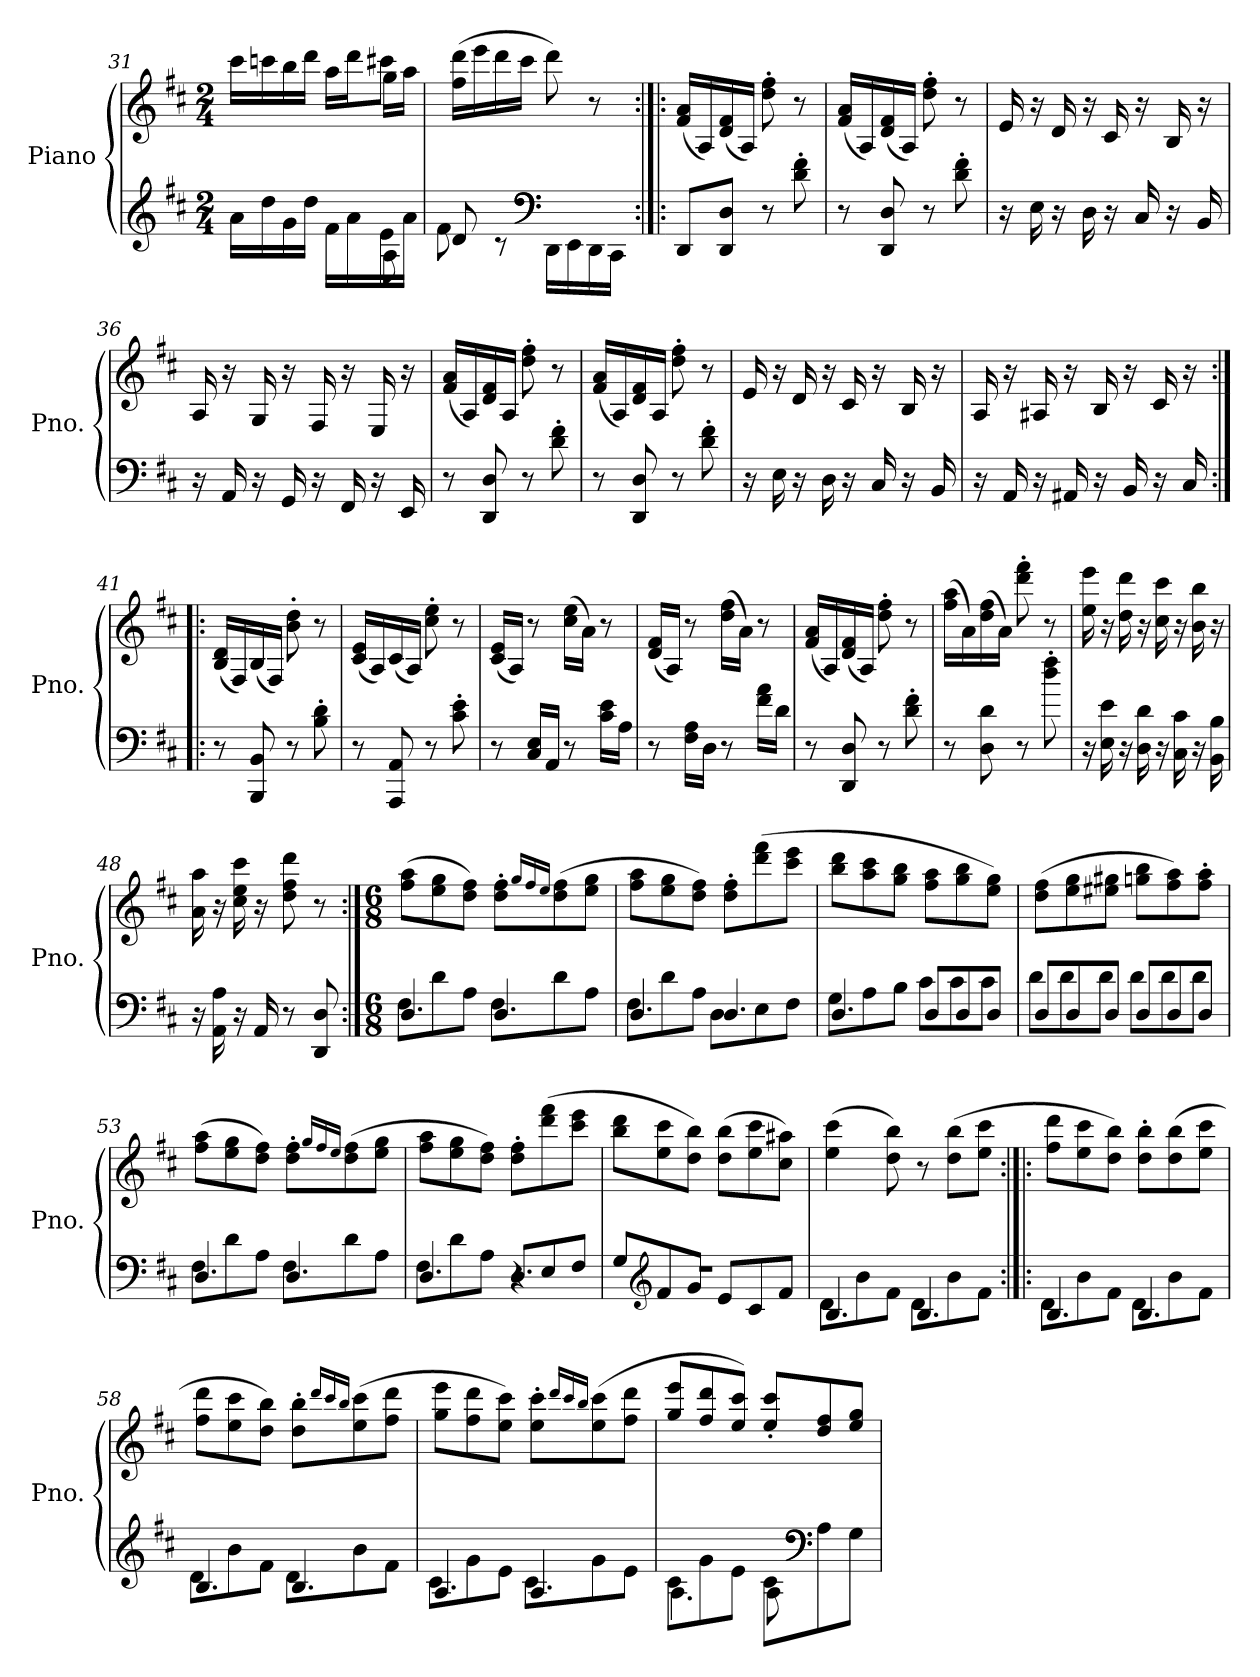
**kern	**kern
*part1	*part1
*staff2	*staff1
*I"Piano	*
*I'Pno.	*
*clefG2	*clefG2
*k[f#c#]	*k[f#c#]
*D:	*D:
*M2/4	*M2/4
=31	=31
*^	*^
*	*^	*	*
4ryy	16a\LL	4ryy	16ccc#\LL	4.ryy
.	16dd\	.	16cccn\	.
.	16g\	.	16bb\	.
.	16dd\JJ	.	16ddd\JJ	.
8ryy	16f#\LL	8ryy	16aa\LL	.
.	16a\	.	16ddd\J	.
8ryy	16e\	8A\	8ccc#X\J	16gg\LL
.	16a\JJ	.	.	16aa\JJ
*	*	*	*v	*v
!!LO:LB:g=z
=32	=32	=32	=32
2ryy	8d/	8f#\	(>16ff#\ 16ddd\LL
.	.	.	16eee\
.	8ryy	8r	16ddd\
.	.	.	16ccc#\JJ
*clefF4	*	*	*
.	4ryy	16DD\LL	8ddd\)
.	.	16EE\	.
.	.	16DD\	8r
.	.	16CC#\JJ	.
*v	*v	*v	*
=33:|!|:	=33:|!|:
8DD/L	(<16f#/ 16a/LL
.	16A/)
8DD/ 8D/J	(<16d/ 16f#/
.	16A/JJ)
8r	8dd\' 8ff#\'
8d\' 8f#\'	8r
=34	=34
8r	(<16f#/ 16a/LL
.	16A/)
8DD/ 8D/	(<16d/ 16f#/
.	16A/JJ)
8r	8dd\' 8ff#\'
8d\' 8f#\'	8r
=35	=35
16r	16e/
16E\	16r
16r	16d/
16D\	16r
16r	16c#/
16C#/	16r
16r	16B/
16BB/	16r
!!LO:LB:g=z
=36	=36
16r	16A/
16AA/	16r
16r	16G/
16GG/	16r
16r	16F#/
16FF#/	16r
16r	16E/
16EE/	16r
=37	=37
8r	(<16f#/ 16a/LL
.	16A/)
8DD/ 8D/	16d/ 16f#/
.	16A/JJ
8r	8dd\' 8ff#\'
8d\' 8f#\'	8r
=38	=38
8r	(<16f#/ 16a/LL
.	16A/)
8DD/ 8D/	16d/ 16f#/
.	16A/JJ
8r	8dd\' 8ff#\'
8d\' 8f#\'	8r
=39	=39
16r	16e/
16E\	16r
16r	16d/
16D\	16r
16r	16c#/
16C#/	16r
16r	16B/
16BB/	16r
!!LO:LB:g=z
=40	=40
16r	16A/
16AA/	16r
16r	16A#X/
16AA#X/	16r
16r	16B/
16BB/	16r
16r	16c#/
16C#/	16r
=41:|!|:	=41:|!|:
8r	(<16B/ 16d/LL
.	16F#/)
8BBB/ 8BB/	(<16B/
.	16F#/JJ)
8r	8b\' 8dd\'
8B\' 8d\'	8r
=42	=42
8r	(<16c#/ 16e/LL
.	16A/)
8AAA/ 8AA/	(<16c#/
.	16A/JJ)
8r	8cc#\' 8ee\'
8c#\' 8e\'	8r
=43	=43
8r	(<16c#/ 16e/LL
.	16A/JJ)
16C#/ 16E/LL	8r
16AA/JJ	.
8r	(>16cc#\ 16ee\LL
.	16a\JJ)
16c#\ 16e\LL	8r
16A\JJ	.
!!LO:LB:g=z
=44	=44
8r	(<16d/ 16f#/LL
.	16A/JJ)
16F#\ 16A\LL	8r
16D\JJ	.
8r	(>16dd\ 16ff#\LL
.	16a\JJ)
16f#\ 16a\LL	8r
16d\JJ	.
=45	=45
8r	(<16f#/ 16a/LL
.	16A/)
8DD/ 8D/	(<16d/ 16f#/
.	16A/JJ)
8r	8dd\' 8ff#\'
8d\' 8f#\'	8r
=46	=46
8r	(>16ff#\ 16aa\LL
.	16a\)
8D\ 8d\	(>16dd\ 16ff#\
.	16a\JJ)
8r	8ddd\' 8fff#\'
8dd\' 8ff#\'	8r
=47	=47
16r	16ee\ 16eee\
16E\ 16e\	16r
16r	16dd\ 16ddd\
16D\ 16d\	16r
16r	16cc#\ 16ccc#\
16C#\ 16c#\	16r
16r	16b\ 16bb\
16BB\ 16B\	16r
=48	=48
16r	16a\ 16aa\
16AA\ 16A\	16r
16r	16cc#\ 16ee\ 16ccc#\
16AA/	16r
8r	8dd\ 8ff#\ 8ddd\
8DD/ 8D/	8r
!!LO:PB:g=z
=49:|!	=49:|!
*M6/8	*M6/8
*^	*
*	*^	*
2.ryy	4.D/	8F#\L	(>8ff#\ 8aa\L
.	.	8d\	8ee\ 8gg\
.	.	8A\J	8dd\ 8ff#\J)
.	4.D/	8F#\L	8dd\' 8ff#\'L
.	.	.	16qgg/LL
.	.	.	16qff#/
.	.	.	16qee/JJ
.	.	8d\	(>8dd\ 8ff#\
.	.	8A\J	8ee\ 8gg\J
=50	=50	=50	=50
2.ryy	4.D/	8F#\L	8ff#\ 8aa\L
.	.	8d\	8ee\ 8gg\
.	.	8A\J	8dd\ 8ff#\J)
.	4.D/	8D\L	8dd\' 8ff#\'L
.	.	8E\	(>8ddd\ 8fff#\
.	.	8F#\J	8ccc#\ 8eee\J
=51	=51	=51	=51
2.ryy	4.D/	8G\L	8bb\ 8ddd\L
.	.	8A\	8aa\ 8ccc#\
.	.	8B\J	8gg\ 8bb\J
.	8D/L	8c#\L	8ff#\ 8aa\L
.	8D/	8c#\	8gg\ 8bb\
.	8D/J	8c#\J	8ee\ 8gg\J)
=52	=52	=52	=52
2.ryy	8D/L	8d\L	(>8dd\ 8ff#\L
.	8D/	8d\	8ee\ 8gg\
.	8D/J	8d\J	8ee#X\ 8gg#X\J
.	8D/L	8d\L	8ggn\ 8bb\L
.	8D/	8d\	8ff#\ 8aa\)
.	8D/J	8d\J	8ff#\' 8aa\'J
!!LO:LB:g=z
=53	=53	=53	=53
2.ryy	4.D/	8F#\L	(>8ff#\ 8aa\L
.	.	8d\	8ee\ 8gg\
.	.	8A\J	8dd\ 8ff#\J)
.	4.D/	8F#\L	8dd\' 8ff#\'L
.	.	.	16qgg/LL
.	.	.	16qff#/
.	.	.	16qee/JJ
.	.	8d\	(>8dd\ 8ff#\
.	.	8A\J	8ee\ 8gg\J
!!LO:LB:g=z
=54	=54	=54	=54
2.ryy	4.D/	8F#\L	8ff#\ 8aa\L
.	.	8d\	8ee\ 8gg\
.	.	8A\J	8dd\ 8ff#\J)
.	8D/L	4.r	8dd\' 8ff#\'L
.	8E/	.	(>8ddd\ 8fff#\
.	8F#/J	.	8ccc#\ 8eee\J
=55	=55	=55	=55
2.ryy	8G/L	2.r	8bb\ 8ddd\L
*clefG2	*	*	*
.	8f#/	.	8ee\ 8ccc#\
.	8g/J	.	8dd\ 8bb\J)
.	8e/L	.	(>8dd\ 8bb\L
.	8c#/	.	8ee\ 8ccc#\
.	8f#/J	.	8cc#\ 8aa#X\J)
=56	=56	=56	=56
2.ryy	4.B/	8d\L	(>4ee\ 4ccc#\
.	.	8b\	.
.	.	8f#\J	8dd\ 8bb\)
.	4.B/	8d\L	8r
.	.	8b\	(>8dd\ 8bb\L
.	.	8f#\J	8ee\ 8ccc#\J
=57:|!|:	=57:|!|:	=57:|!|:	=57:|!|:
2.ryy	4.B/	8d\L	8ff#\ 8ddd\L
.	.	8b\	8ee\ 8ccc#\
.	.	8f#\J	8dd\ 8bb\J)
.	4.B/	8d\L	8dd\' 8bb\'L
.	.	8b\	(>8dd\ 8bb\
.	.	8f#\J	8ee\ 8ccc#\J
!!LO:LB:g=z
=58	=58	=58	=58
2.ryy	4.B/	8d\L	8ff#\ 8ddd\L
.	.	8b\	8ee\ 8ccc#\
.	.	8f#\J	8dd\ 8bb\J)
.	4.B/	8d\L	8dd\' 8bb\'L
.	.	.	16qddd/LL
.	.	.	16qccc#/
.	.	.	16qbb/JJ
.	.	8b\	(>8ee\ 8ccc#\
.	.	8f#\J	8ff#\ 8ddd\J
!!LO:LB:g=z
=59	=59	=59	=59
2.ryy	4.A/	8c#\L	8gg\ 8eee\L
.	.	8g\	8ff#\ 8ddd\
.	.	8e\J	8ee\ 8ccc#\J)
.	4.A/	8c#\L	8ee\' 8ccc#\'L
.	.	.	16qddd/LL
.	.	.	16qccc#/
.	.	.	16qbb/JJ
.	.	8g\	(>8ee\ 8ccc#\
.	.	8e\J	8ff#\ 8ddd\J
=60	=60	=60	=60
*	*	*	*^
2.ryy	8c#\L	4.A\	8gg/ 8eee/L	2ryy
.	8g\	.	8ff#/ 8ddd/	.
.	8e\J	.	8ee/ 8ccc#/J)	.
.	8c#\L	8A\	8ee/' 8ccc#/'L	.
*clefF4	*	*	*	*
.	8A\	4ryy	8dd/ 8ff#/	4ryy
.	8G\J	.	8ee/ 8gg/J	.
*v	*v	*v	*	*
*	*v	*v
=	=
*-	*-
